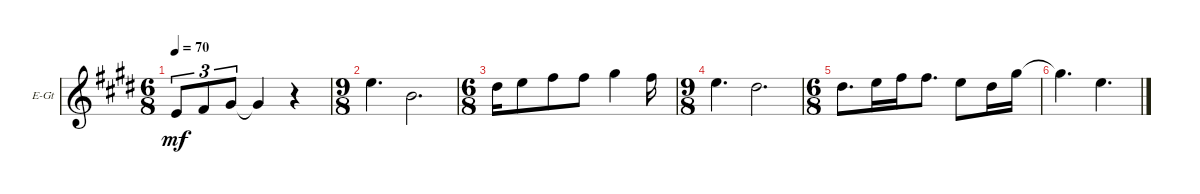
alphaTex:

\defaultSystemsLayout 4
\bracketExtendMode groupsimilarinstruments
\firstSystemTrackNameOrientation horizontal
\otherSystemsTrackNameOrientation horizontal
\track ("Art's Voice" "E-Gt") {instrument electricguitarclean}
\staff {score}
\tuning (E4 B3 G3 D3 A2 E2)
\ts (6 8)
\tempo 70
\clef g2
\ks c#minor
7.5.8{tu (3 2) dy mf} 9.5.8{tu (3 2)} 11.5.8{tu (3 2)} 11.5{t}.4 r.4 |
\ts (9 8)
0.1.4{d} 0.2.2{d} |
\ts (6 8)
4.2.16 0.1.8 2.1.8 2.1.8 4.1.4 2.1.16 |
\ts (9 8)
0.1.4{d} 4.2.2{d} |
\ts (6 8)
4.2.8{d} 0.1.16 2.1.16 2.1.8{d} 0.1.8 4.2.16 4.1.16 |
4.1{t}.4{d} 0.1.4{d}
